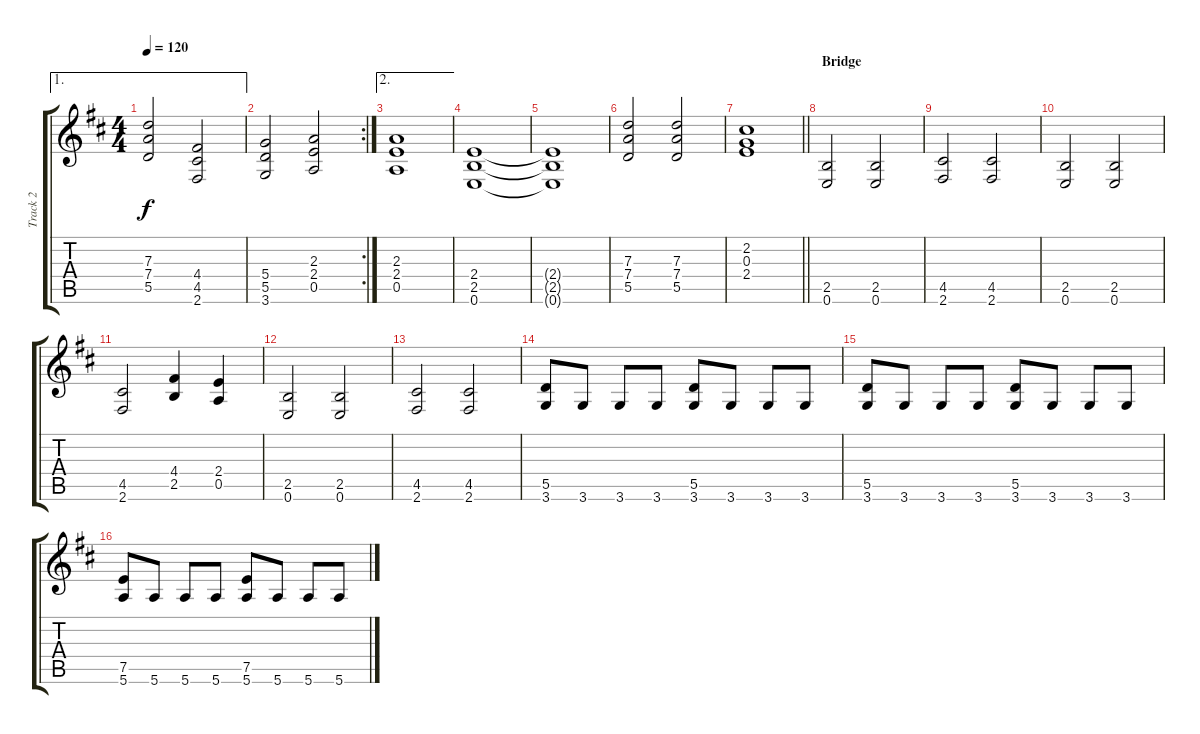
\track ("Track 2" "Track 2") {instrument distortionguitar}
\staff {score tabs}
\tuning (E4 B3 G3 D3 A2 E2) {hide}
\ae 1
\ts (4 4)
\tempo 120
\clef g2
\ks d
(7.3 7.4 5.5).2{dy f} (4.4 4.5 2.6).2 |
\rc 2
(5.4 5.5 3.6).2 (2.3 2.4 0.5).2 |
\ae 2
(2.3 2.4 0.5).1 |
(2.4 2.5 0.6).1 |
(2.4{t} 2.5{t} 0.6{t}).1 |
(7.3 7.4 5.5).2 (7.3 7.4 5.5).2 |
\barLineRight lightlight
(2.2 0.3 2.4).1 |
\section ("" "Bridge")
(2.5 0.6).2 (2.5 0.6).2 |
(4.5 2.6).2 (4.5 2.6).2 |
(2.5 0.6).2 (2.5 0.6).2 |
(4.5 2.6).2 (4.4 2.5).4 (2.4 0.5).4 |
(2.5 0.6).2 (2.5 0.6).2 |
(4.5 2.6).2 (4.5 2.6).2 |
(5.5 3.6).8 3.6.8 3.6.8 3.6.8 (5.5 3.6).8 3.6.8 3.6.8 3.6.8 |
(5.5 3.6).8 3.6.8 3.6.8 3.6.8 (5.5 3.6).8 3.6.8 3.6.8 3.6.8 |
(7.5 5.6).8 5.6.8 5.6.8 5.6.8 (7.5 5.6).8 5.6.8 5.6.8 5.6.8
